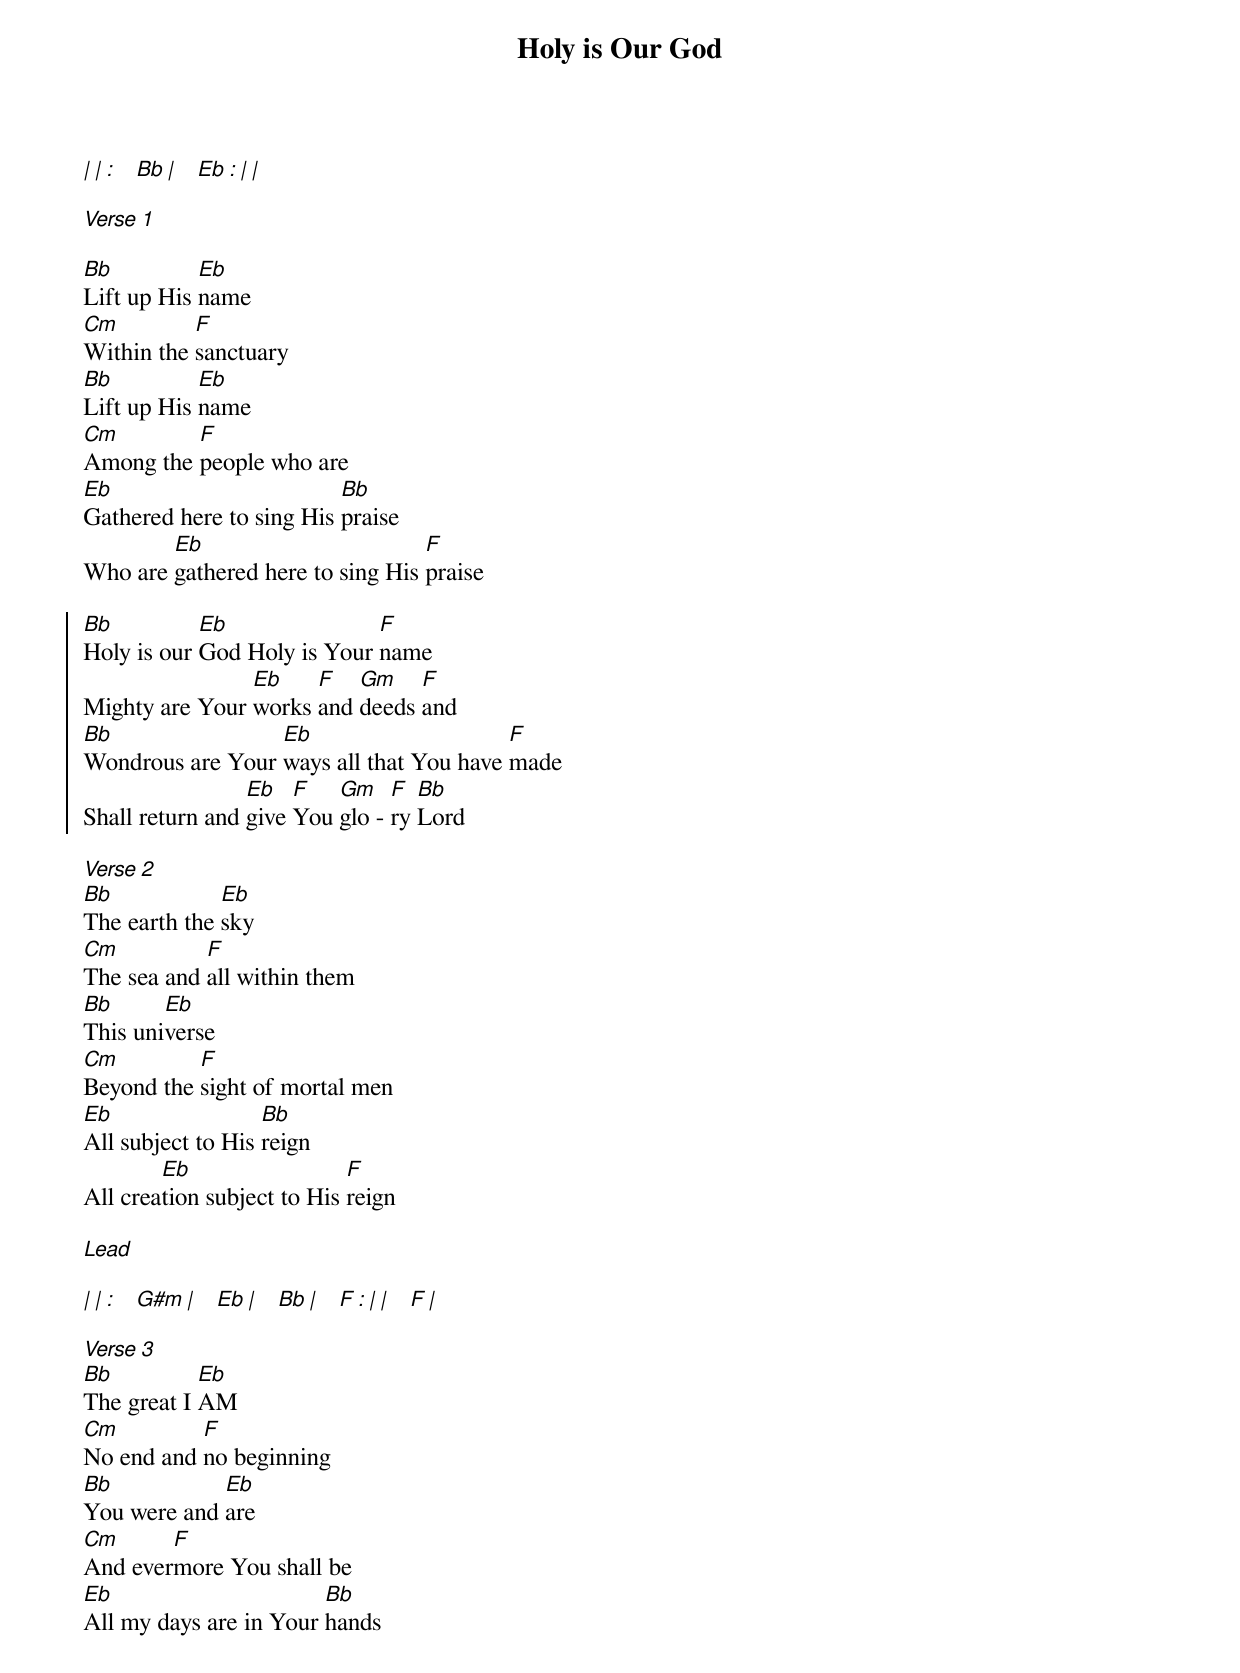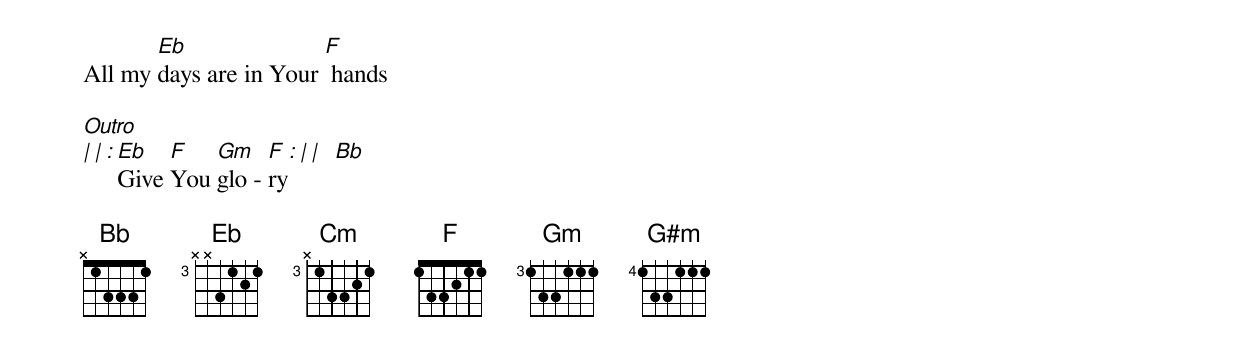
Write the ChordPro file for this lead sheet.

{title:Holy is Our God}

[|][|][:]   [Bb][|]   [Eb][:][|][|]

[Verse 1]

[Bb]Lift up His [Eb]name
[Cm]Within the [F]sanctuary
[Bb]Lift up His [Eb]name
[Cm]Among the [F]people who are
[Eb]Gathered here to sing His [Bb]praise
Who are [Eb]gathered here to sing His [F]praise

{soc}
[Bb]Holy is our [Eb]God Holy is Your [F]name
Mighty are Your [Eb]works [F]and [Gm]deeds [F]and
[Bb]Wondrous are Your [Eb]ways all that You have [F]made
Shall return and [Eb]give [F]You [Gm]glo - [F]ry [Bb]Lord
{eoc}

[Verse 2]
[Bb]The earth the [Eb]sky
[Cm]The sea and [F]all within them
[Bb]This uni[Eb]verse
[Cm]Beyond the [F]sight of mortal men
[Eb]All subject to His [Bb]reign
All crea[Eb]tion subject to His [F]reign

[Lead]

[|][|][:]   [G#m][|]   [Eb][|]   [Bb][|]   [F][:][|][|]   [F][|]

[Verse 3]
[Bb]The great I [Eb]AM
[Cm]No end and [F]no beginning
[Bb]You were and [Eb]are
[Cm]And ever[F]more You shall be
[Eb]All my days are in Your [Bb]hands
All my [Eb]days are in Your [F] hands

[Outro]
[|][|][:][Eb]Give [F]You [Gm]glo - [F]ry[:][|][|]  [Bb]

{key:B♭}
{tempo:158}
